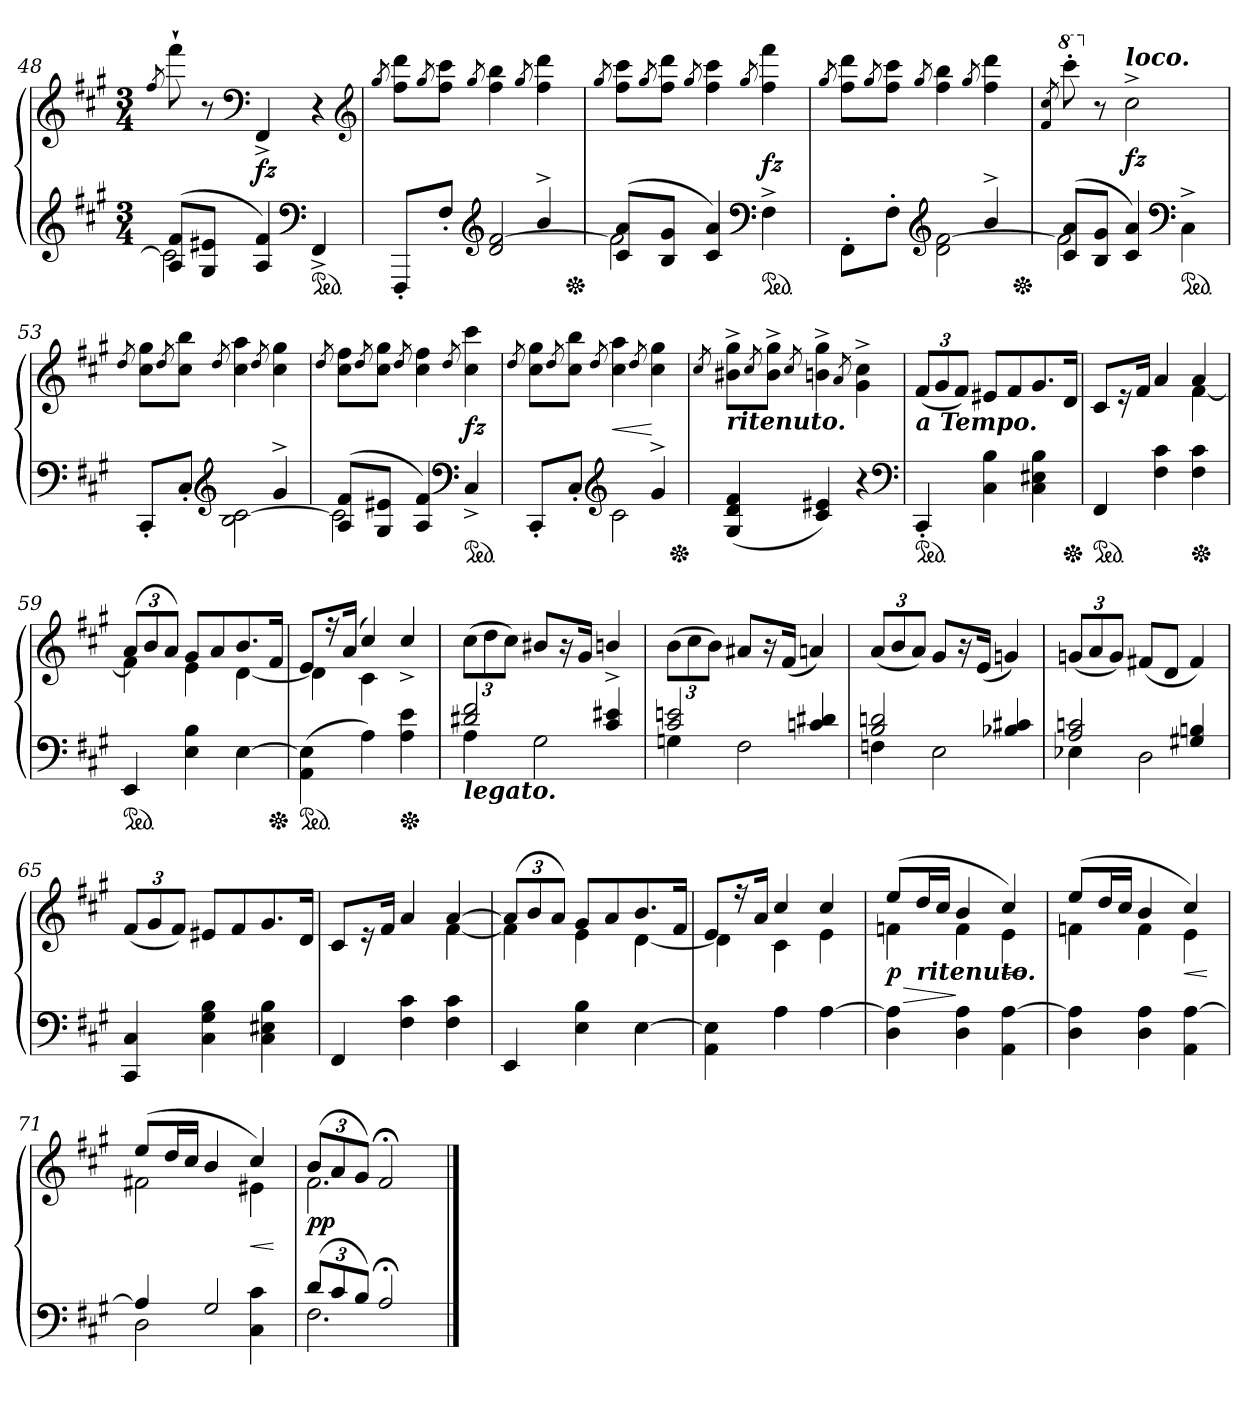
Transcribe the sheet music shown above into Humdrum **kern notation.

**kern	**kern	**dynam
*part1	*part1	*part1
*staff2	*staff1	*staff1/2
*clefG2	*clefG2	*
*k[f#c#g#]	*k[f#c#g#]	*
*M3/4	*M3/4	*
=48	=48	=48
.	8qff#/	.
*^	*	*
(<8A 8f#L	2c#]	8fff#`>	.
8G# 8e#XJ	.	8r	.
*	*	*clefF4	*
4A 4f#)	.	4FF#^>	fz
*clefF4	*	*	*
*ped	*	*	*
4FF#^>	4ryy	4r	.
*	*	*clefG2	*
=49	=49	=49	=49
.	.	8qgg#/	.
8FFF#'</L	4ryy	8ff# 8dddL	.
.	.	8qgg#/	.
8F#'>\J	.	8ff# 8ccc#J	.
*clefG2	*	*	*
.	.	8qgg#/	.
4ryy	2d/ [2f#/	4ff# 4bb	.
.	.	8qgg#/	.
4b^>	.	4ff# 4ddd	.
*Xped	*	*	*
=50	=50	=50	=50
.	.	8qgg#/	.
(<8c# 8aL	2f#]	8ff# 8ccc#L	.
.	.	8qgg#/	.
8B 8g#J	.	8ff# 8dddJ	.
.	.	8qgg#/	.
4c# 4a)	.	4ff# 4ccc#	.
*clefF4	*	*	*
.	.	8qgg#/	.
*ped	*	*	*
4F#^>	4ryy	4ff# 4fff#	fz
=51	=51	=51	=51
.	.	8qgg#/	.
8FF#'>\L	4ryy	8ff# 8dddL	.
.	.	8qgg#/	.
8F#'>J	.	8ff# 8ccc#J	.
*clefG2	*	*	*
.	.	8qgg#/	.
4ryy	2d [2f#	4ff# 4bb	.
.	.	8qgg#/	.
4b^>	.	4ff# 4ddd	.
*Xped	*	*	*
=52	=52	=52	=52
.	.	8qf#/ 8qcc#/	.
*	*	*8va	*
(<8c# 8aL	2f#]	8cccc#'>	.
*	*	*X8va	*
8B 8g#J	.	8r	.
!	!	!LO:TX:a:Bi:t=loco.	!
4c# 4a)	.	2cc#^>	fz
*clefF4	*	*	*
*ped	*	*	*
4C#^>\	4ryy	.	.
=53	=53	=53	=53
.	.	8qdd/	.
8CC#'<L	4ryy	8cc# 8gg#L	.
.	.	8qdd/	.
8C#'<J	.	8cc# 8bbJ	.
*clefG2	*	*	*
.	.	8qdd/	.
4ryy	2B [2c#	4cc# 4aa	.
.	.	8qdd/	.
4g#^>	.	4cc# 4gg#	.
=54	=54	=54	=54
.	.	8qdd/	.
(<8A 8f#L	2c#]	8cc# 8ff#L	.
.	.	8qdd/	.
8G# 8e#XJ	.	8cc# 8gg#J	.
.	.	8qdd/	.
4A 4f#)	.	4cc# 4ff#	.
*clefF4	*	*	*
.	.	8qdd/	.
*ped	*	*	*
4C#^>	4ryy	4cc# 4ccc#	fz
=55	=55	=55	=55
.	.	8qdd/	.
8CC#'<L	4ryy	8cc# 8gg#L	.
.	.	8qdd/	.
8C#'<J	.	8cc# 8bbJ	.
*clefG2	*	*	*
.	.	8qdd/	.
4ryy	2c#	4cc# 4aa	<
.	.	8qdd/	.
4g#^>	.	4cc# 4gg#	[
*v	*v	*	*
*Xped	*	*
=56	=56	=56
.	8qcc#/	.
!	!LO:TX:b:Bi:t=ritenuto.	!
(4G# 4d 4f#	8b#X^> 8gg#^>L	.
.	8qcc#/	.
.	8b#^> 8gg#^>J	.
.	8qcc#/	.
4c# 4e#X)	4bn^> 4gg#^>	.
.	8qa/	.
4r	4g#^>\ 4cc#^>\	.
*clefF4	*	*
=57	=57	=57
!	!LO:TX:b:Bi:t=a Tempo.	!
*ped	*	*
4CC#'<	(12f#L	.
.	12g#	.
.	12f#J)	.
4C# 4B	8e#XL	.
.	8f#	.
4C# 4E#X 4B	8.g#	.
*Xped	*	*
.	16dJk	.
=58	=58	=58
*	*^	*
*ped	*	*	*
4FF#	8c#L	2ryy	.
.	16r	.	.
.	16f#Jk	.	.
4F# 4c#	4a	.	.
*Xped	*	*	*
4F# 4c#	4a	[4f#	.
=59	=59	=59	=59
*ped	*	*	*
4EE	(>12aL	4f#]	.
.	12b	.	.
.	12aJ)	.	.
4E 4B	8g#L	4e	.
.	8a	.	.
[4E	8.b	[4d	.
*Xped	*	*	*
.	16f#Jk	.	.
=60	=60	=60	=60
*ped	*	*	*
(4AA\ 4E]\	8eL	4d]	.
.	16r	.	.
.	(<16aJk	.	.
4A)	4cc#)	4c#	.
*Xped	*	*	*
4A 4e	4cc#^>/	4ryy	.
=61	=61	=61	=61
*^	*	*	*
!LO:TX:b:Bi:t=legato.	!	!	!	!
*	*	*v	*v	*
2d#X 2f#	4A	(12cc#L	.
.	.	12dd	.
.	.	12cc#J)	.
.	2G#	8b#XL	.
.	.	16r	.
.	.	16g#Jk	.
4c# 4e#X	.	4bn^>/	.
=62	=62	=62	=62
2c# 2en	4Gn	(>12bL	.
.	.	12cc#	.
.	.	12bJ)	.
.	2F#	8a#XL	.
.	.	16r	.
.	.	(16f#Jk	.
4cn 4d#X	.	4an)	.
=63	=63	=63	=63
2B 2dn	4Fn	(<12aL	.
.	.	12b	.
.	.	12aJ)	.
.	2E	8g#L	.
.	.	16r	.
.	.	(16eJk	.
4B-X 4c#X	.	4gn)	.
=64	=64	=64	=64
2A 2cn	4E-X	(<12gnL	.
.	.	12a	.
.	.	12gJ)	.
.	2D	(8f#XL	.
.	.	8dJ	.
4G#X 4Bn	.	4f#)	.
*v	*v	*	*
=65	=65	=65
4CC# 4C#	(<12f#L	.
.	12g#	.
.	12f#J)	.
4C# 4G# 4B	8e#XL	.
.	8f#	.
4C# 4E#X 4B	8.g#	.
.	16dJk	.
=66	=66	=66
*	*^	*
4FF#	8c#L	2ryy	.
.	16r	.	.
.	16f#Jk	.	.
4F# 4c#	4a	.	.
4F# 4c#	[4a	[4f#	.
=67	=67	=67	=67
4EE	(>12aL]	4f#]	.
.	12b	.	.
.	12aJ)	.	.
4E 4B	8g#L	4e	.
.	8a	.	.
[4E	8.b	[4d	.
.	16f#Jk	.	.
=68	=68	=68	=68
4AA\ 4E]\	8eL	4d]	.
.	16r	.	.
.	16aJk	.	.
4A	4cc#	4c#	.
[4A	4cc#	4e	.
=69	=69	=69	=69
4D 4A]	(8eeL	4fn	> p
!	!LO:TX:b:Bi:t=ritenuto.	!	!
.	16ddL	.	.
.	16cc#JJ	.	.
4D 4A	4b	4f	]
4AA [4A	4cc#)	4e	<
*	*v	*v	*
.	.	[
=70	=70	=70
*	*^	*
4D 4A]	(8eeL	4fn	.
.	16ddL	.	.
.	16cc#JJ	.	.
4D 4A	4b	4f	.
4AA [4A	4cc#)	4e	<
*	*v	*v	*
.	.	[
=71	=71	=71
*^	*^	*
4A]	2D	(8eeL	2f#X	.
.	.	16ddL	.	.
.	.	16cc#JJ	.	.
2G#	.	4b	.	.
.	4C# 4c#	4cc#)	4e#X	<
*v	*v	*	*	*
*	*v	*v	*
.	.	[
=72	=72	=72
*^	*^	*
(>12dL	2.F#	(>12bL	2.f#	pp
12c#	.	12a	.	.
12BJ)	.	12g#J)	.	.
2A;<	.	2f#;<	.	.
*v	*v	*	*	*
*	*v	*v	*
==	==	==
*-	*-	*-
